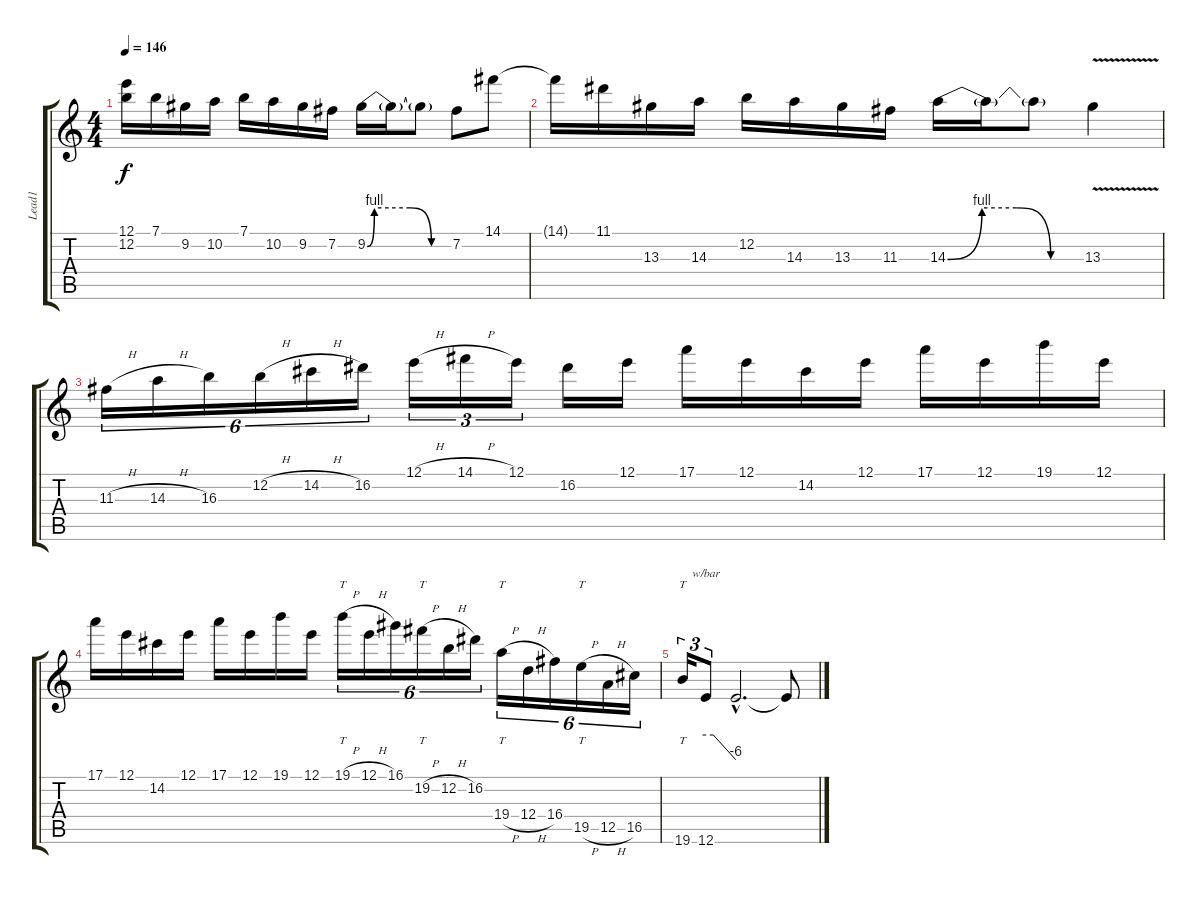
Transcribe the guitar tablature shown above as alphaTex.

\track ("Lead1" "Lead1") {instrument overdrivenguitar}
\staff {score tabs}
\tuning (E4 B3 G3 D3 A2 E2) {hide}
\ts (4 4)
\tempo 146
\clef g2
\ks c
(12.1{t} 12.2{t}).16{dy f} 7.1.16 9.2.16 10.2.16 7.1.16 10.2.16 9.2.16 7.2.16 9.2{be (custom 0 0 5 4 15 4 30 4 45 0 60 0)}.16 9.2{t}.16 9.2{t}.8 7.2.8 14.1.8 |
14.1{t}.16 11.1.16 13.3.16 14.3.16 12.2.16 14.3.16 13.3.16 11.3.16 14.3{be (custom 0 0 15 4 30 4 45 0 60 0)}.16 14.3{t}.16 14.3{t}.8 13.3{v}.4 |
11.3{h}.16{tu (6 4)} 14.3{h}.16{tu (6 4)} 16.3.16{tu (6 4)} 12.2{h}.16{tu (6 4)} 14.2{h}.16{tu (6 4)} 16.2.16{tu (6 4)} 12.1{h}.16{tu (3 2)} 14.1{h}.16{tu (3 2)} 12.1.16{tu (3 2)} 16.2.16 12.1.16 17.1.16 12.1.16 14.2.16 12.1.16 17.1.16 12.1.16 19.1.16 12.1.16 |
17.1.16 12.1.16 14.2.16 12.1.16 17.1.16 12.1.16 19.1.16 12.1.16 19.1{h}.16{tt tu (6 4)} 12.1{h}.16{tu (6 4)} 16.1.16{tu (6 4)} 19.2{h}.16{tt tu (6 4)} 12.2{h}.16{tu (6 4)} 16.2.16{tu (6 4)} 19.4{h}.16{tt tu (6 4)} 12.4{h}.16{tu (6 4)} 16.4.16{tu (6 4)} 19.5{h}.16{tt tu (6 4)} 12.5{h}.16{tu (6 4)} 16.5.16{tu (6 4)} |
19.6.16{tt tu (3 2)} 12.6.8{tu (3 2) tbe (custom default 0 0 15 0 60 -24)} 12.6{hac t}.2{d} 12.6{t}.8
